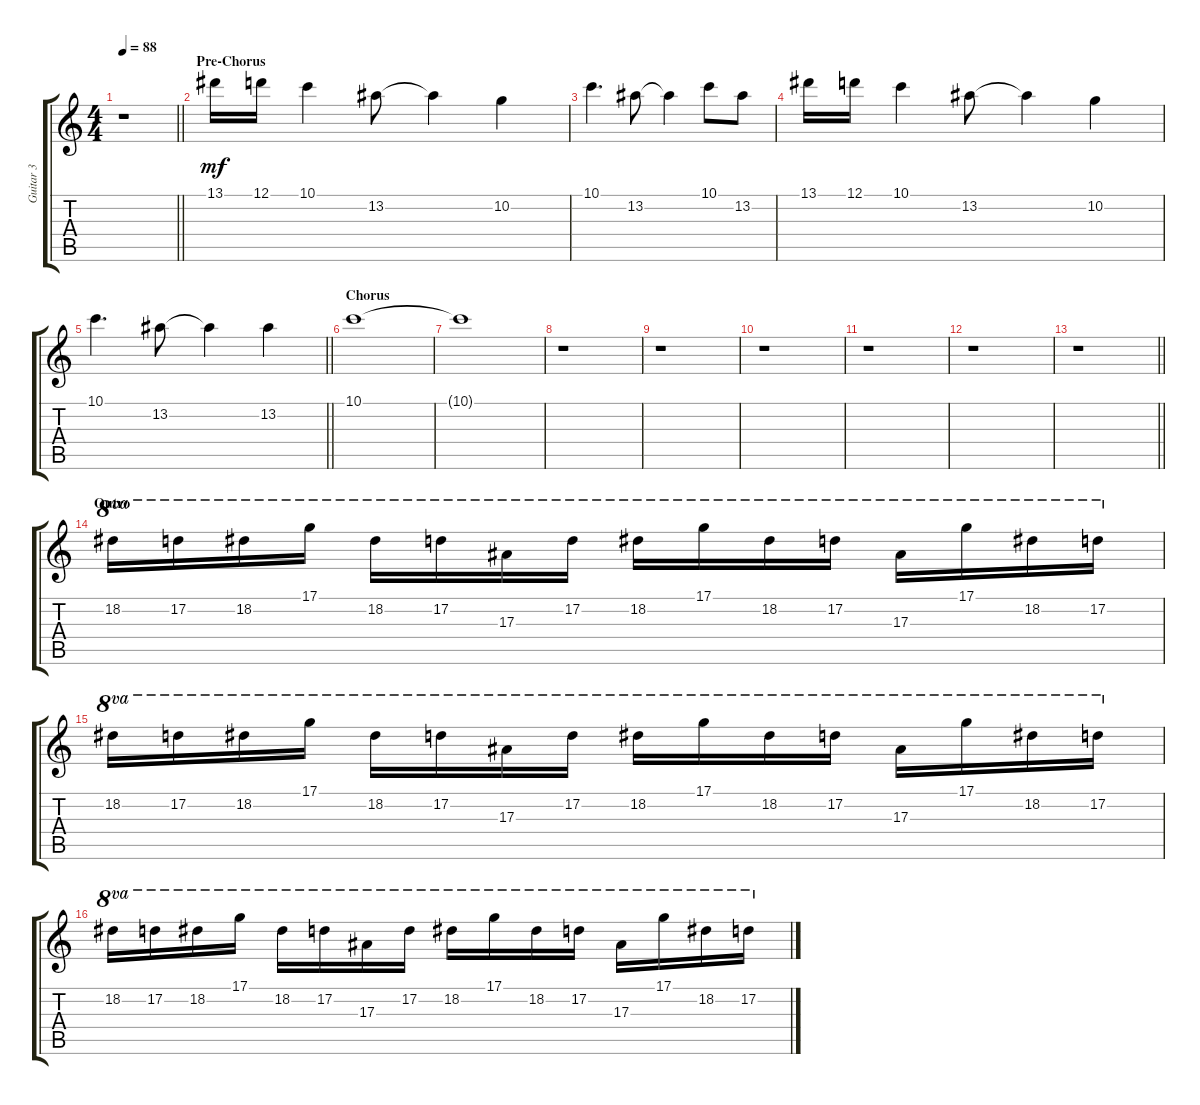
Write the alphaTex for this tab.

\track ("Guitar 3" "Guitar 3") {instrument distortionguitar}
\staff {score tabs}
\tuning (D4 A3 F3 C3 G2 C2) {hide}
\ts (4 4)
\tempo 88
\clef g2
\barLineRight lightlight
\ks c
r.1{dy mf} |
\section ("" "Pre-Chorus")
13.1.16 12.1.16 10.1.4 13.2.8 13.2{t}.4 10.2.4 |
10.1.4{d} 13.2.8 13.2{t}.4 10.1.8 13.2.8 |
13.1.16 12.1.16 10.1.4 13.2.8 13.2{t}.4 10.2.4 |
\barLineRight lightlight
10.1.4{d} 13.2.8 13.2{t}.4 13.2.4 |
\section ("" "Chorus")
10.1.1 |
10.1{t}.1 |
r.1 |
r.1 |
r.1 |
r.1 |
r.1 |
\barLineRight lightlight
r.1 |
\section ("" "Outro")
18.2.16{ot 8va} 17.2.16{ot 8va} 18.2.16{ot 8va} 17.1.16{ot 8va} 18.2.16{ot 8va} 17.2.16{ot 8va} 17.3.16{ot 8va} 17.2.16{ot 8va} 18.2.16{ot 8va} 17.1.16{ot 8va} 18.2.16{ot 8va} 17.2.16{ot 8va} 17.3.16{ot 8va} 17.1.16{ot 8va} 18.2.16{ot 8va} 17.2.16{ot 8va} |
18.2.16{ot 8va} 17.2.16{ot 8va} 18.2.16{ot 8va} 17.1.16{ot 8va} 18.2.16{ot 8va} 17.2.16{ot 8va} 17.3.16{ot 8va} 17.2.16{ot 8va} 18.2.16{ot 8va} 17.1.16{ot 8va} 18.2.16{ot 8va} 17.2.16{ot 8va} 17.3.16{ot 8va} 17.1.16{ot 8va} 18.2.16{ot 8va} 17.2.16{ot 8va} |
18.2.16{ot 8va} 17.2.16{ot 8va} 18.2.16{ot 8va} 17.1.16{ot 8va} 18.2.16{ot 8va} 17.2.16{ot 8va} 17.3.16{ot 8va} 17.2.16{ot 8va} 18.2.16{ot 8va} 17.1.16{ot 8va} 18.2.16{ot 8va} 17.2.16{ot 8va} 17.3.16{ot 8va} 17.1.16{ot 8va} 18.2.16{ot 8va} 17.2.16{ot 8va}
